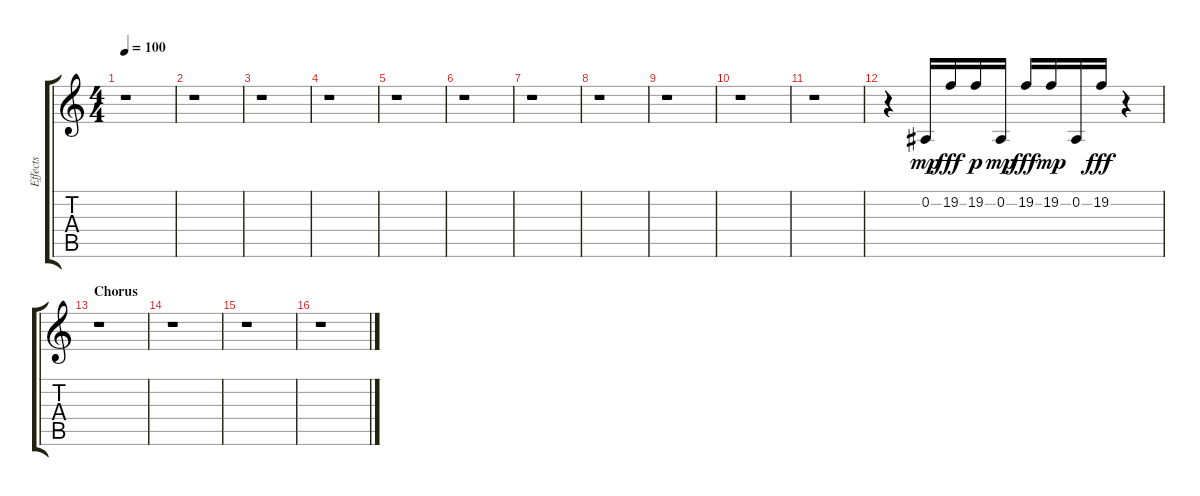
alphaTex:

\track ("Effects" "Effects") {instrument lead8bassandlead}
\staff {score tabs}
\tuning (Eb4 Bb3 Gb3 Db3 Ab2 Db2) {hide}
\ts (4 4)
\tempo 100
\clef g2
\ks c
r.1{dy f} |
r.1 |
r.1 |
r.1 |
r.1 |
r.1 |
r.1 |
r.1 |
r.1 |
r.1 |
r.1 |
r.4 0.2.16{dy mp balance 12} 19.2.16{dy fff} 19.2.16{dy p balance 4} 0.2.16{dy mp} 19.2.16{dy fff balance 12} 19.2.16{dy mp} 0.2.16{balance 4} 19.2.16{dy fff} r.4 |
\section ("" "Chorus")
r.1 |
r.1 |
r.1 |
r.1
